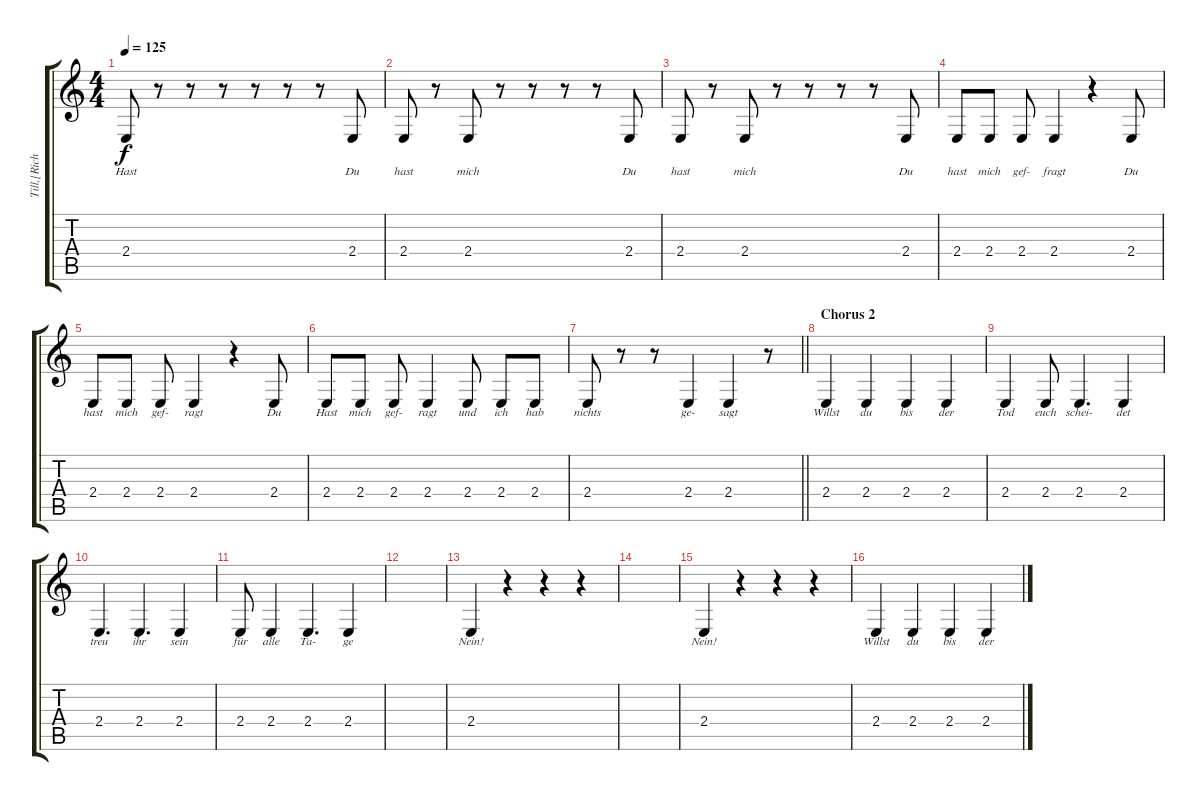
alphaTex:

\track ("Till,[Richard And Paul] (Vocals)" "Till,[Rich") {instrument voiceoohs}
\staff {score tabs}
\tuning (E4 B3 G3 D3 A2 E2) {hide}
\ts (4 4)
\tempo 125
\clef g2
\ks c
2.4.8{lyrics (0 "Hast") lyrics (1 "") lyrics (2 "") lyrics (3 "") lyrics (4 "") dy f} r.8 r.8 r.8 r.8 r.8 r.8 2.4.8{lyrics (0 "Du") lyrics (1 "") lyrics (2 "") lyrics (3 "") lyrics (4 "")} |
2.4.8{lyrics (0 "hast") lyrics (1 "") lyrics (2 "") lyrics (3 "") lyrics (4 "")} r.8 2.4.8{lyrics (0 "mich") lyrics (1 "") lyrics (2 "") lyrics (3 "") lyrics (4 "")} r.8 r.8 r.8 r.8 2.4.8{lyrics (0 "Du") lyrics (1 "") lyrics (2 "") lyrics (3 "") lyrics (4 "")} |
2.4.8{lyrics (0 "hast") lyrics (1 "") lyrics (2 "") lyrics (3 "") lyrics (4 "")} r.8 2.4.8{lyrics (0 "mich") lyrics (1 "") lyrics (2 "") lyrics (3 "") lyrics (4 "")} r.8 r.8 r.8 r.8 2.4.8{lyrics (0 "Du") lyrics (1 "") lyrics (2 "") lyrics (3 "") lyrics (4 "")} |
2.4.8{lyrics (0 "hast") lyrics (1 "") lyrics (2 "") lyrics (3 "") lyrics (4 "")} 2.4.8{lyrics (0 "mich") lyrics (1 "") lyrics (2 "") lyrics (3 "") lyrics (4 "")} 2.4.8{lyrics (0 "gef-") lyrics (1 "") lyrics (2 "") lyrics (3 "") lyrics (4 "")} 2.4.4{lyrics (0 "fragt") lyrics (1 "") lyrics (2 "") lyrics (3 "") lyrics (4 "")} r.4 2.4.8{lyrics (0 "Du") lyrics (1 "") lyrics (2 "") lyrics (3 "") lyrics (4 "")} |
2.4.8{lyrics (0 "hast") lyrics (1 "") lyrics (2 "") lyrics (3 "") lyrics (4 "")} 2.4.8{lyrics (0 "mich") lyrics (1 "") lyrics (2 "") lyrics (3 "") lyrics (4 "")} 2.4.8{lyrics (0 "gef-") lyrics (1 "") lyrics (2 "") lyrics (3 "") lyrics (4 "")} 2.4.4{lyrics (0 "ragt") lyrics (1 "") lyrics (2 "") lyrics (3 "") lyrics (4 "")} r.4 2.4.8{lyrics (0 "Du") lyrics (1 "") lyrics (2 "") lyrics (3 "") lyrics (4 "")} |
2.4.8{lyrics (0 "Hast") lyrics (1 "") lyrics (2 "") lyrics (3 "") lyrics (4 "")} 2.4.8{lyrics (0 "mich") lyrics (1 "") lyrics (2 "") lyrics (3 "") lyrics (4 "")} 2.4.8{lyrics (0 "gef-") lyrics (1 "") lyrics (2 "") lyrics (3 "") lyrics (4 "")} 2.4.4{lyrics (0 "ragt") lyrics (1 "") lyrics (2 "") lyrics (3 "") lyrics (4 "")} 2.4.8{lyrics (0 "und") lyrics (1 "") lyrics (2 "") lyrics (3 "") lyrics (4 "")} 2.4.8{lyrics (0 "ich") lyrics (1 "") lyrics (2 "") lyrics (3 "") lyrics (4 "")} 2.4.8{lyrics (0 "hab") lyrics (1 "") lyrics (2 "") lyrics (3 "") lyrics (4 "")} |
\barLineRight lightlight
2.4.8{lyrics (0 "nichts") lyrics (1 "") lyrics (2 "") lyrics (3 "") lyrics (4 "")} r.8 r.8 2.4.4{lyrics (0 "ge-") lyrics (1 "") lyrics (2 "") lyrics (3 "") lyrics (4 "")} 2.4.4{lyrics (0 "sagt") lyrics (1 "") lyrics (2 "") lyrics (3 "") lyrics (4 "")} r.8 |
\section ("" "Chorus 2")
2.4.4{lyrics (0 "Willst") lyrics (1 "") lyrics (2 "") lyrics (3 "") lyrics (4 "")} 2.4.4{lyrics (0 "du") lyrics (1 "") lyrics (2 "") lyrics (3 "") lyrics (4 "")} 2.4.4{lyrics (0 "bis") lyrics (1 "") lyrics (2 "") lyrics (3 "") lyrics (4 "")} 2.4.4{lyrics (0 "der") lyrics (1 "") lyrics (2 "") lyrics (3 "") lyrics (4 "")} |
2.4.4{lyrics (0 "Tod") lyrics (1 "") lyrics (2 "") lyrics (3 "") lyrics (4 "")} 2.4.8{lyrics (0 "euch") lyrics (1 "") lyrics (2 "") lyrics (3 "") lyrics (4 "")} 2.4.4{d lyrics (0 "schei-") lyrics (1 "") lyrics (2 "") lyrics (3 "") lyrics (4 "")} 2.4.4{lyrics (0 "det") lyrics (1 "") lyrics (2 "") lyrics (3 "") lyrics (4 "")} |
2.4.4{d lyrics (0 "treu") lyrics (1 "") lyrics (2 "") lyrics (3 "") lyrics (4 "")} 2.4.4{d lyrics (0 "ihr") lyrics (1 "") lyrics (2 "") lyrics (3 "") lyrics (4 "")} 2.4.4{lyrics (0 "sein") lyrics (1 "") lyrics (2 "") lyrics (3 "") lyrics (4 "")} |
2.4.8{lyrics (0 "für") lyrics (1 "") lyrics (2 "") lyrics (3 "") lyrics (4 "")} 2.4.4{lyrics (0 "alle") lyrics (1 "") lyrics (2 "") lyrics (3 "") lyrics (4 "")} 2.4.4{d lyrics (0 "Ta-") lyrics (1 "") lyrics (2 "") lyrics (3 "") lyrics (4 "")} 2.4.4{lyrics (0 "ge") lyrics (1 "") lyrics (2 "") lyrics (3 "") lyrics (4 "")} |
|
2.4.4{lyrics (0 "Nein!") lyrics (1 "") lyrics (2 "") lyrics (3 "") lyrics (4 "")} r.4 r.4 r.4 |
|
2.4.4{lyrics (0 "Nein!") lyrics (1 "") lyrics (2 "") lyrics (3 "") lyrics (4 "")} r.4 r.4 r.4 |
2.4.4{lyrics (0 "Willst") lyrics (1 "") lyrics (2 "") lyrics (3 "") lyrics (4 "")} 2.4.4{lyrics (0 "du") lyrics (1 "") lyrics (2 "") lyrics (3 "") lyrics (4 "")} 2.4.4{lyrics (0 "bis") lyrics (1 "") lyrics (2 "") lyrics (3 "") lyrics (4 "")} 2.4.4{lyrics (0 "der") lyrics (1 "") lyrics (2 "") lyrics (3 "") lyrics (4 "")}
